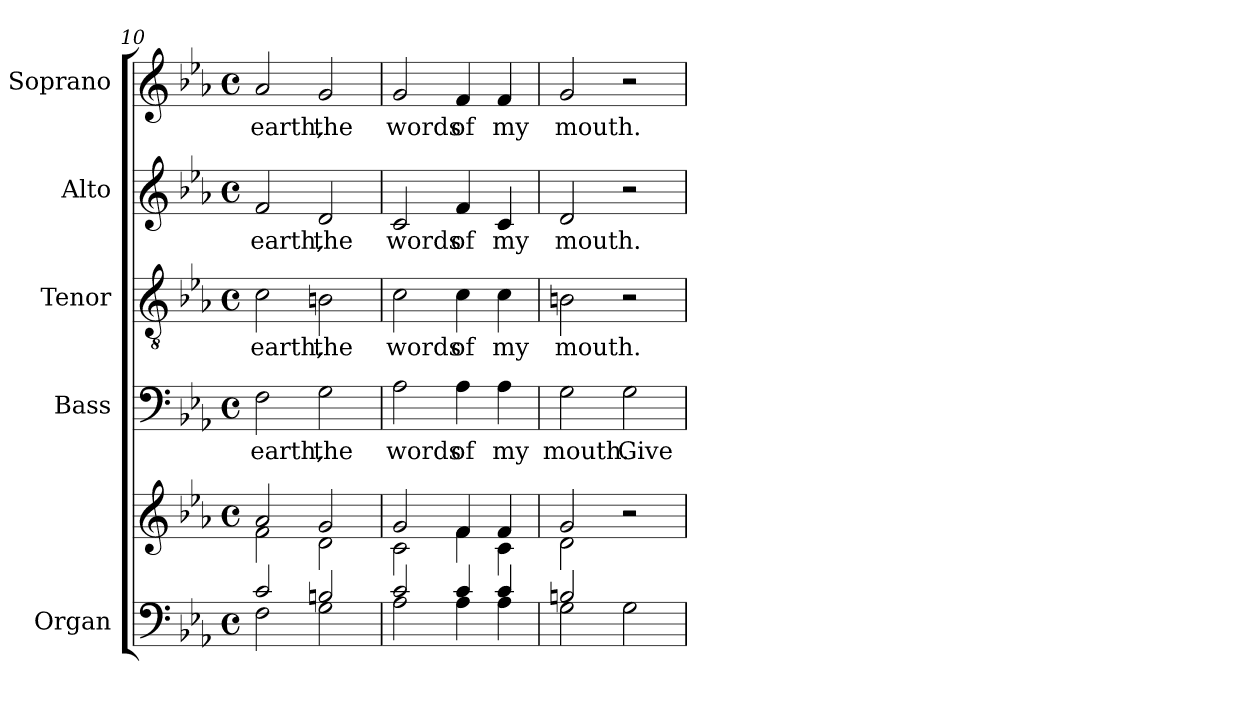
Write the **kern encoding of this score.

**kern	**kern	**kern	**text	**kern	**text	**kern	**text	**kern	**text
*part5	*part5	*part4	*part4	*part3	*part3	*part2	*part2	*part1	*part1
*staff6	*staff5	*staff4	*staff4	*staff3	*staff3	*staff2	*staff2	*staff1	*staff1
*I"Organ	*	*I"Bass	*	*I"Tenor	*	*I"Alto	*	*I"Soprano	*
*I'Org.	*	*I'B.	*	*I'T.	*	*I'A.	*	*I'S.	*
*clefF4	*clefG2	*clefF4	*	*clefGv2	*	*clefG2	*	*clefG2	*
*	*	*	*	*ITrd7c12	*	*	*	*	*
*k[b-e-a-]	*k[b-e-a-]	*k[b-e-a-]	*	*k[b-e-a-]	*	*k[b-e-a-]	*	*k[b-e-a-]	*
*E-:	*E-:	*E-:	*	*E-:	*	*E-:	*	*E-:	*
*M4/4	*M4/4	*M4/4	*	*M4/4	*	*M4/4	*	*M4/4	*
*met(c)	*met(c)	*met(c)	*	*met(c)	*	*met(c)	*	*met(c)	*
=10	=10	=10	=10	=10	=10	=10	=10	=10	=10
*^	*^	*	*	*	*	*	*	*	*
!	!	!	!	!	!LO:LY:b:color=#000000	!	!	!	!	!	!
!	!	!	!	!	!	!	!LO:LY:b:color=#000000	!	!	!	!
!	!	!	!	!	!	!	!	!	!LO:LY:b:color=#000000	!	!
!	!	!	!	!	!	!	!	!	!	!	!LO:LY:b:color=#000000
2ci/	2Fi\	2a-i/	2fi\	2Fi\	earth,	2Ci\	earth,	2fi/	earth,	2a-i/	earth,
!	!	!	!	!	!LO:LY:b:color=#000000	!	!	!	!	!	!
!	!	!	!	!	!	!	!LO:LY:b:color=#000000	!	!	!	!
!	!	!	!	!	!	!	!	!	!LO:LY:b:color=#000000	!	!
!	!	!	!	!	!	!	!	!	!	!	!LO:LY:b:color=#000000
2Bni/	2Gi\	2gi/	2di\	2Gi\	the	2BBni\	the	2di/	the	2gi/	the
!!LO:LB:g=z
=11	=11	=11	=11	=11	=11	=11	=11	=11	=11	=11	=11
!	!	!	!	!	!LO:LY:b:color=#000000	!	!	!	!	!	!
!	!	!	!	!	!	!	!LO:LY:b:color=#000000	!	!	!	!
!	!	!	!	!	!	!	!	!	!LO:LY:b:color=#000000	!	!
!	!	!	!	!	!	!	!	!	!	!	!LO:LY:b:color=#000000
2ci/	2A-i\	2gi/	2ci\	2A-i\	words	2Ci\	words	2ci/	words	2gi/	words
!	!	!	!	!	!LO:LY:b:color=#000000	!	!	!	!	!	!
!	!	!	!	!	!	!	!LO:LY:b:color=#000000	!	!	!	!
!	!	!	!	!	!	!	!	!	!LO:LY:b:color=#000000	!	!
!	!	!	!	!	!	!	!	!	!	!	!LO:LY:b:color=#000000
4ci/	4A-i\	4fi/	4fi\	4A-i\	of	4Ci\	of	4fi/	of	4fi/	of
!	!	!	!	!	!LO:LY:b:color=#000000	!	!	!	!	!	!
!	!	!	!	!	!	!	!LO:LY:b:color=#000000	!	!	!	!
!	!	!	!	!	!	!	!	!	!LO:LY:b:color=#000000	!	!
!	!	!	!	!	!	!	!	!	!	!	!LO:LY:b:color=#000000
4ci/	4A-i\	4fi/	4ci\	4A-i\	my	4Ci\	my	4ci/	my	4fi/	my
=12	=12	=12	=12	=12	=12	=12	=12	=12	=12	=12	=12
!	!	!	!	!	!LO:LY:b:color=#000000	!	!	!	!	!	!
!	!	!	!	!	!	!	!LO:LY:b:color=#000000	!	!	!	!
!	!	!	!	!	!	!	!	!	!LO:LY:b:color=#000000	!	!
!	!	!	!	!	!	!	!	!	!	!	!LO:LY:b:color=#000000
2Bni/	2Gi\	2gi/	2di\	2Gi\	mouth.	2BBni\	mouth.	2di/	mouth.	2gi/	mouth.
!	!	!	!	!	!LO:LY:b:color=#000000	!	!	!	!	!	!
2ryy	2Gi\	2r	2ryy	2Gi\	Give	2r	.	2r	.	2r	.
*v	*v	*	*	*	*	*	*	*	*	*	*
*	*v	*v	*	*	*	*	*	*	*	*
=	=	=	=	=	=	=	=	=	=
*-	*-	*-	*-	*-	*-	*-	*-	*-	*-
